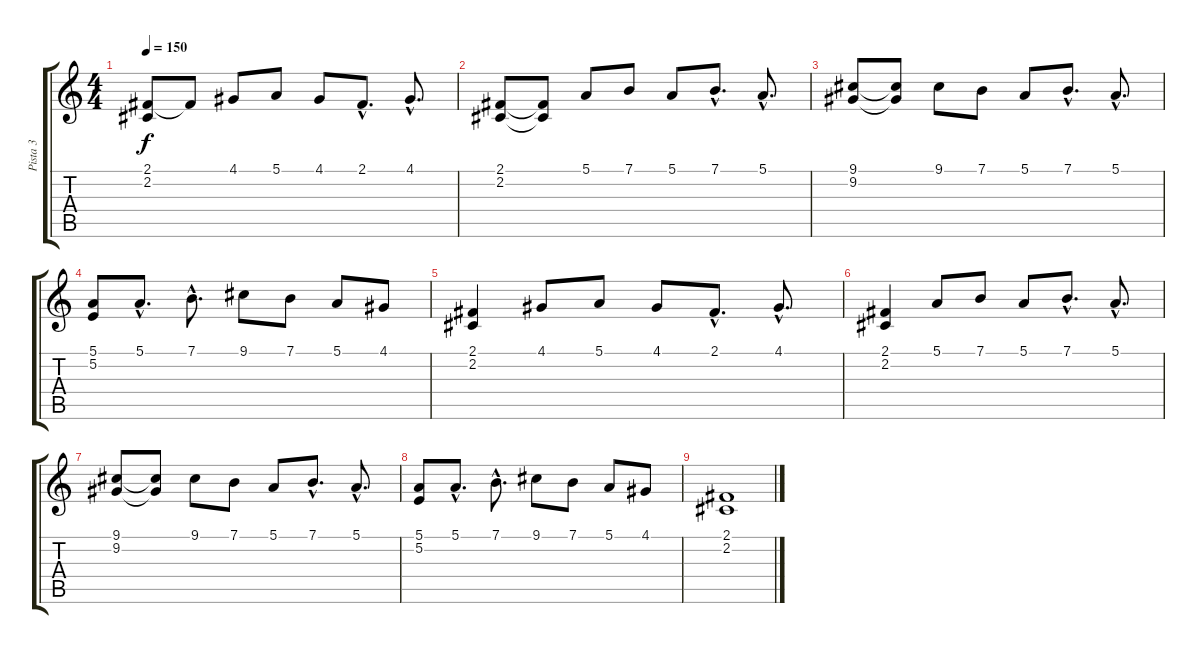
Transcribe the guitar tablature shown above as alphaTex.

\track ("Pista 3" "Pista 3") {instrument acousticgrandpiano}
\staff {score tabs}
\tuning (E4 B3 G3 D3 A2 E2) {hide}
\ts (4 4)
\tempo 150
\clef g2
\ks c
(2.1 2.2).8{dy f} 2.1{t}.8 4.1.8 5.1.8 4.1.8 2.1{hac}.8{d} 4.1{hac}.8{d} |
(2.1 2.2).8 (2.1{t} 2.2{t}).8 5.1.8 7.1.8 5.1.8 7.1{hac}.8{d} 5.1{hac}.8{d} |
(9.1 9.2).8 (9.1{t} 9.2{t}).8 9.1.8 7.1.8 5.1.8 7.1{hac}.8{d} 5.1{hac}.8{d} |
(5.1 5.2).8 5.1{hac}.8{d} 7.1{hac}.8{d} 9.1.8 7.1.8 5.1.8 4.1.8 |
(2.1 2.2).4 4.1.8 5.1.8 4.1.8 2.1{hac}.8{d} 4.1{hac}.8{d} |
(2.1 2.2).4 5.1.8 7.1.8 5.1.8 7.1{hac}.8{d} 5.1{hac}.8{d} |
(9.1 9.2).8 (9.1{t} 9.2{t}).8 9.1.8 7.1.8 5.1.8 7.1{hac}.8{d} 5.1{hac}.8{d} |
(5.1 5.2).8 5.1{hac}.8{d} 7.1{hac}.8{d} 9.1.8 7.1.8 5.1.8 4.1.8 |
(2.1 2.2).1
